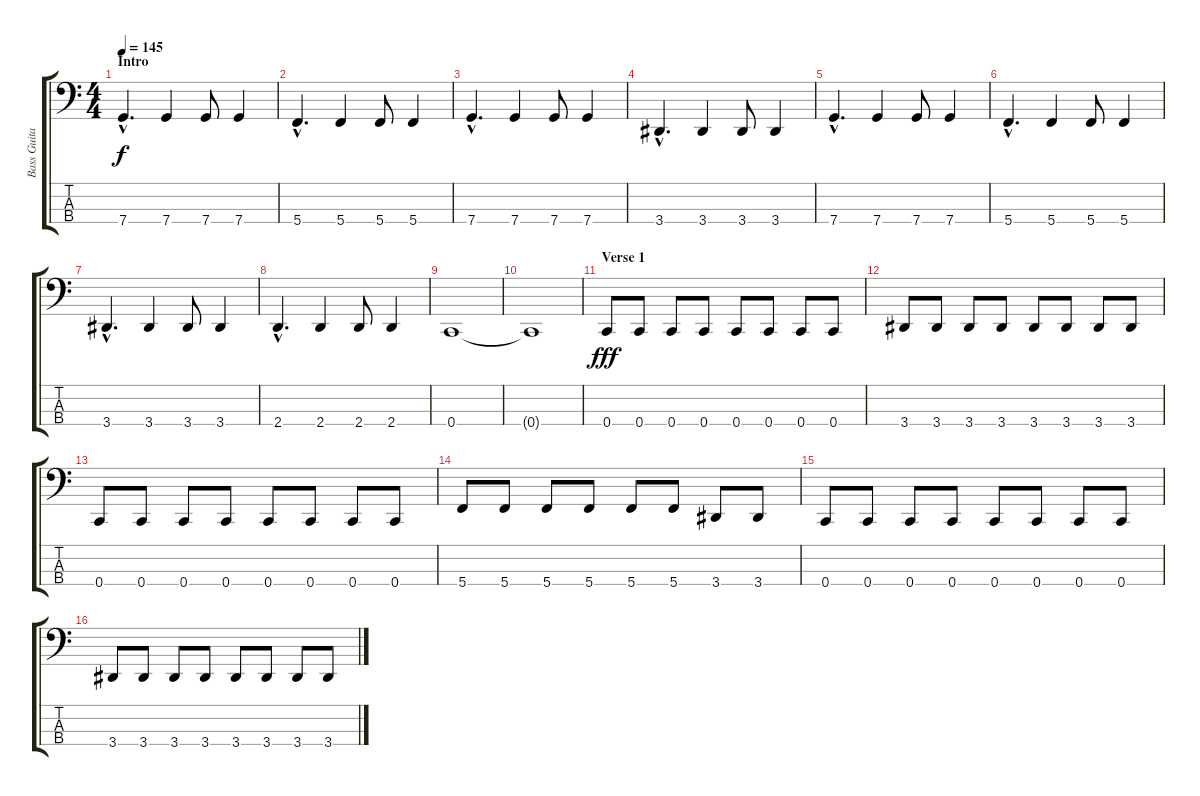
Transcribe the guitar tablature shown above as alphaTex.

\track ("Bass Guitar" "Bass Guita") {instrument electricbassfinger}
\staff {score tabs}
\tuning (Eb2 Bb1 F1 C1) {hide}
\ts (4 4)
\section ("" "Intro")
\tempo 145
\clef f4
\ks c
7.4{hac}.4{d dy f instrument electricbassfinger} 7.4.4 7.4.8 7.4.4 |
5.4{hac}.4{d} 5.4.4 5.4.8 5.4.4 |
7.4{hac}.4{d} 7.4.4 7.4.8 7.4.4 |
3.4{hac}.4{d} 3.4.4 3.4.8 3.4.4 |
7.4{hac}.4{d} 7.4.4 7.4.8 7.4.4 |
5.4{hac}.4{d} 5.4.4 5.4.8 5.4.4 |
3.4{hac}.4{d} 3.4.4 3.4.8 3.4.4 |
2.4{hac}.4{d} 2.4.4 2.4.8 2.4.4 |
0.4.1 |
0.4{t}.1 |
\section ("" "Verse 1")
0.4.8{dy fff} 0.4.8 0.4.8 0.4.8 0.4.8 0.4.8 0.4.8 0.4.8 |
3.4.8 3.4.8 3.4.8 3.4.8 3.4.8 3.4.8 3.4.8 3.4.8 |
0.4.8 0.4.8 0.4.8 0.4.8 0.4.8 0.4.8 0.4.8 0.4.8 |
5.4.8 5.4.8 5.4.8 5.4.8 5.4.8 5.4.8 3.4.8 3.4.8 |
0.4.8 0.4.8 0.4.8 0.4.8 0.4.8 0.4.8 0.4.8 0.4.8 |
3.4.8 3.4.8 3.4.8 3.4.8 3.4.8 3.4.8 3.4.8 3.4.8
